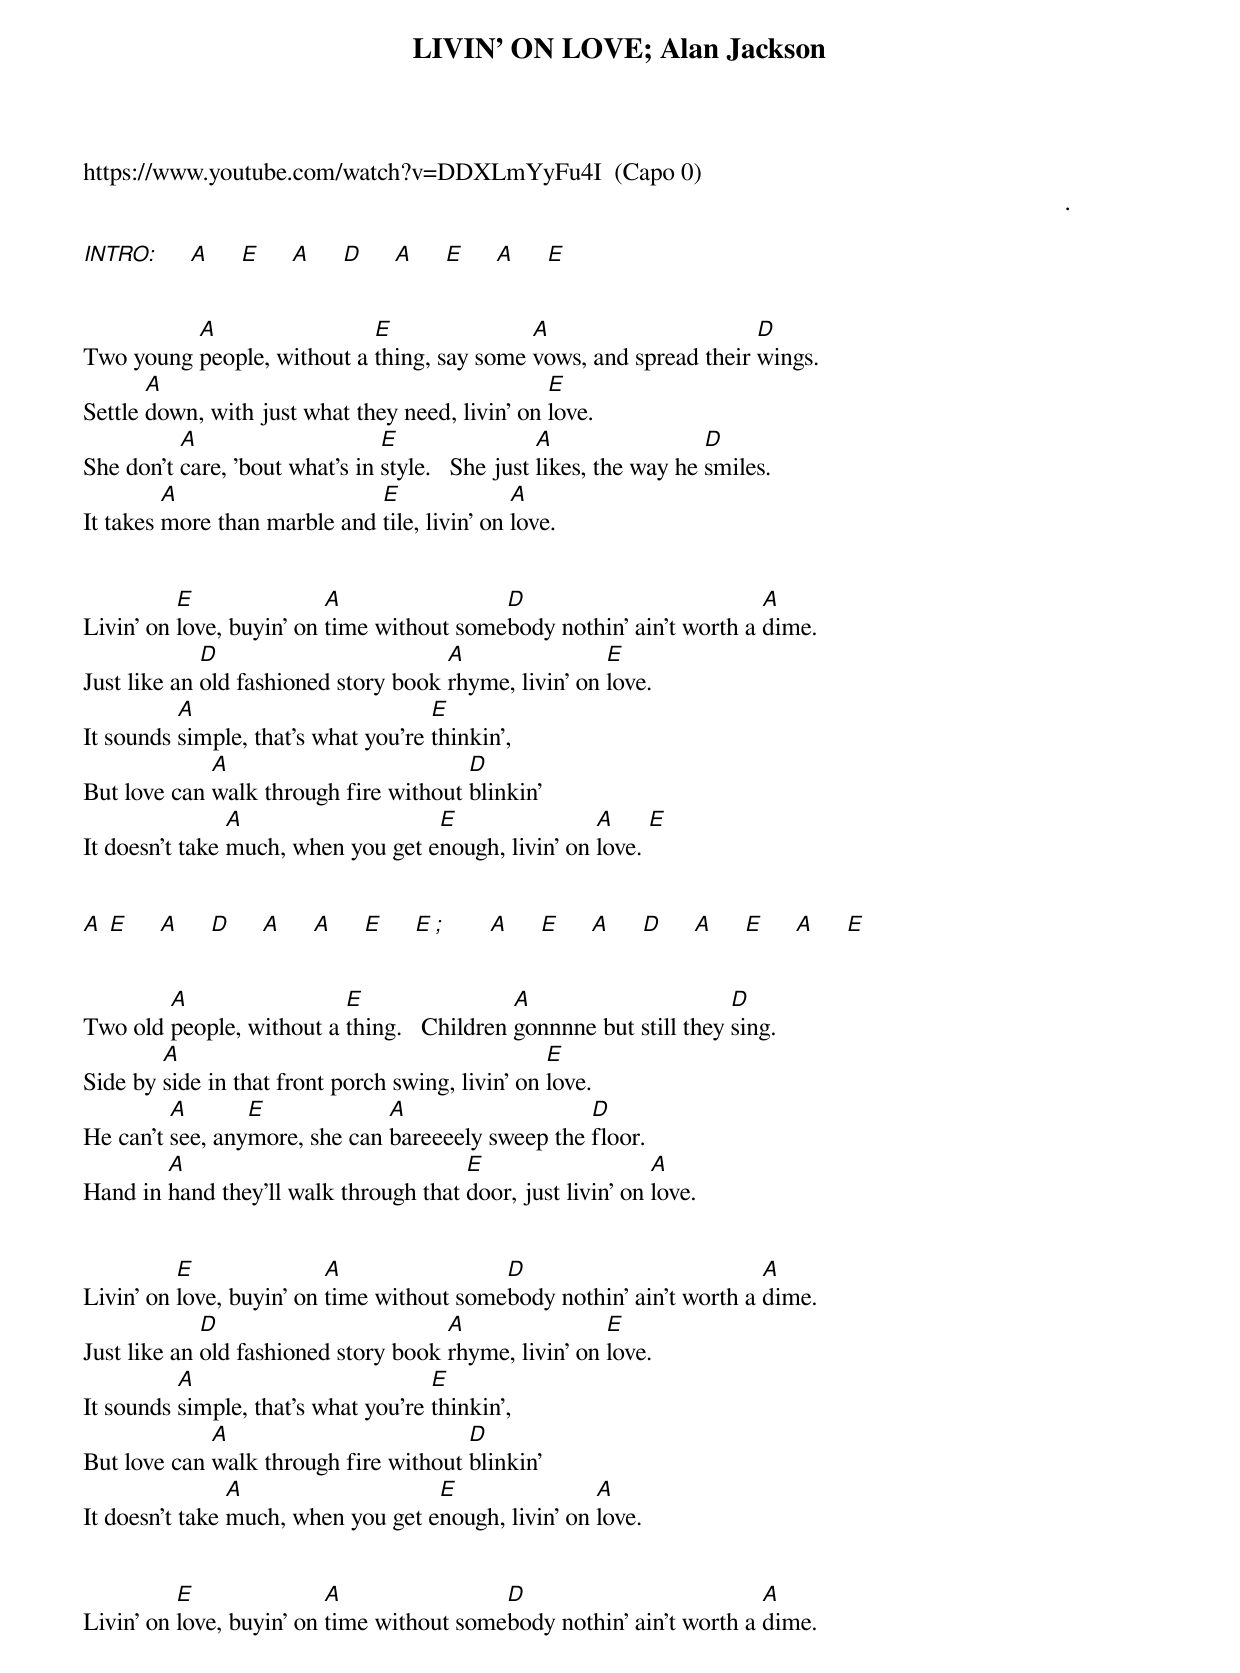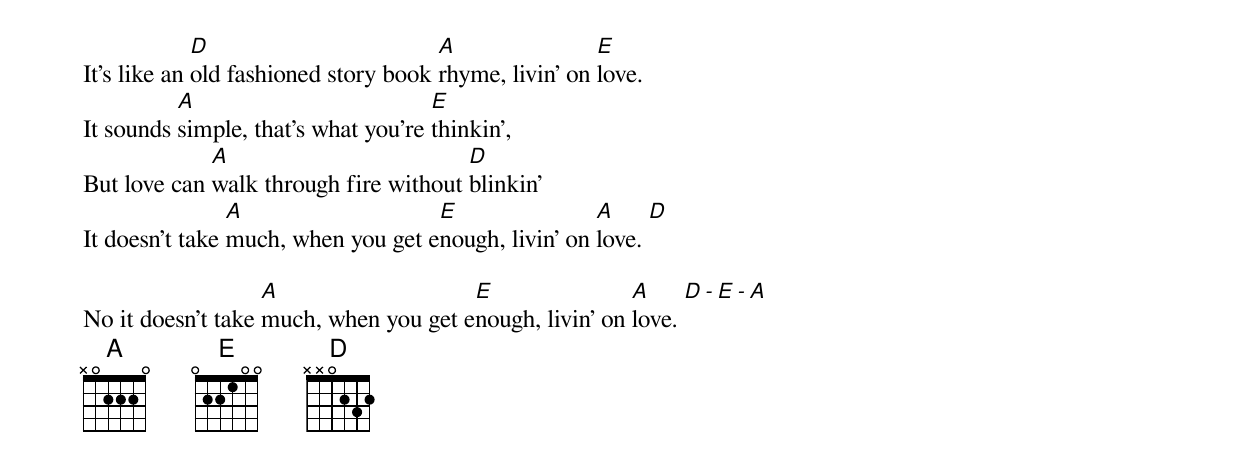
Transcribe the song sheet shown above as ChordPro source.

{t: LIVIN' ON LOVE}
{t: Alan Jackson }
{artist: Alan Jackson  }
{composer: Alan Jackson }


https://www.youtube.com/watch?v=DDXLmYyFu4I  (Capo 0)
                                                                                                                                                             .

[INTRO:]     [A]     [E]     [A]     [D]     [A]     [E]     [A]     [E]


Two young [A]people, without a [E]thing, say some [A]vows, and spread their [D]wings.
Settle [A]down, with just what they need, livin’ on [E]love.
She don’t [A]care, 'bout what’s in [E]style.   She just [A]likes, the way he [D]smiles.
It takes [A]more than marble and [E]tile, livin’ on [A]love.


Livin’ on [E]love, buyin’ on [A]time without some[D]body nothin' ain’t worth a [A]dime.
Just like an [D]old fashioned story book [A]rhyme, livin’ on [E]love.
It sounds [A]simple, that’s what you're [E]thinkin',
But love can [A]walk through fire without [D]blinkin'
It doesn’t take [A]much, when you get e[E]nough, livin' on [A]love. [E]


[A] [E]     [A]     [D]     [A]     [A]     [E]     [E][;]       [A]     [E]     [A]     [D]     [A]     [E]     [A]     [E]


Two old [A]people, without a [E]thing.   Children [A]gonnnne but still they [D]sing.
Side by [A]side in that front porch swing, livin’ on [E]love.
He can’t [A]see, any[E]more, she can [A]bareeeely sweep the [D]floor.
Hand in [A]hand they'll walk through that [E]door, just livin’ on [A]love.


Livin’ on [E]love, buyin’ on [A]time without some[D]body nothin' ain’t worth a [A]dime.
Just like an [D]old fashioned story book [A]rhyme, livin’ on [E]love.
It sounds [A]simple, that’s what you're [E]thinkin',
But love can [A]walk through fire without [D]blinkin'
It doesn’t take [A]much, when you get e[E]nough, livin' on [A]love.


Livin’ on [E]love, buyin’ on [A]time without some[D]body nothin' ain’t worth a [A]dime.
It's like an [D]old fashioned story book [A]rhyme, livin’ on [E]love.
It sounds [A]simple, that’s what you're [E]thinkin',
But love can [A]walk through fire without [D]blinkin'
It doesn’t take [A]much, when you get e[E]nough, livin' on [A]love. [D]

No it doesn’t take [A]much, when you get e[E]nough, livin' on [A]love. [D][-][E][-][A]
